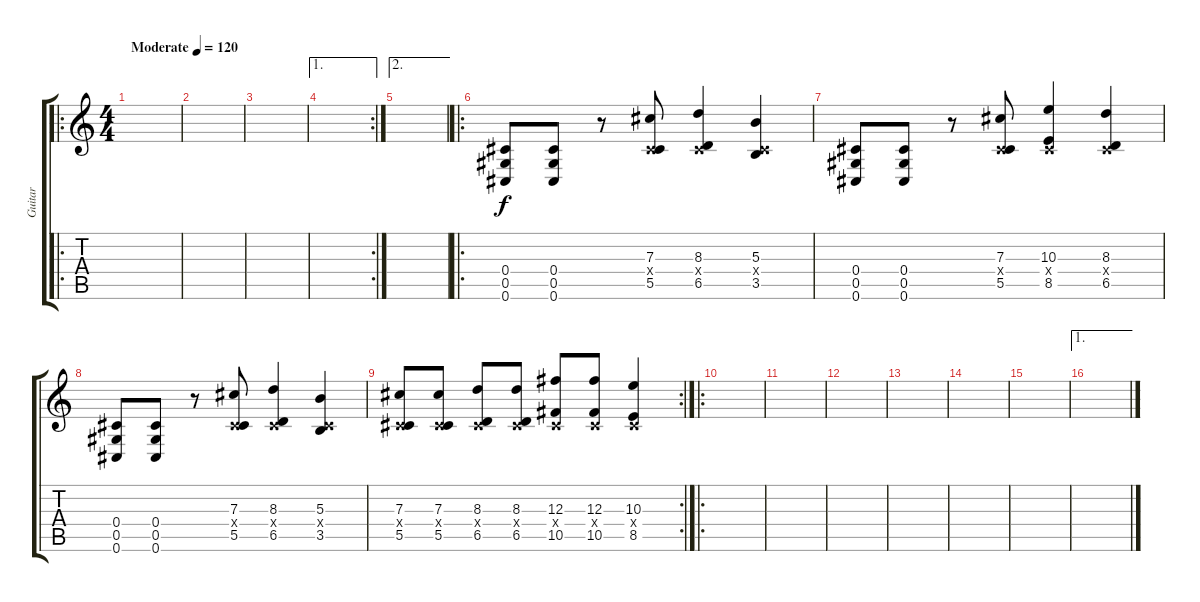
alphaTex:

\track ("Guitar" "Guitar") {instrument distortionguitar}
\staff {score tabs}
\tuning (Eb4 Bb3 Gb3 Db3 Ab2 Db2) {hide}
\ro
\ts (4 4)
\tempo (120 "Moderate")
\clef g2
\ks c
|
|
|
\ae 1
\rc 2
|
\ae 2
|
\ro
(0.4 0.5 0.6).8 (0.4 0.5 0.6).8 r.8 (7.3 0.4{x} 5.5).8 (8.3 0.4{x} 6.5).4 (5.3 0.4{x} 3.5).4 |
(0.4 0.5 0.6).8 (0.4 0.5 0.6).8 r.8 (7.3 0.4{x} 5.5).8 (10.3 0.4{x} 8.5).4 (8.3 0.4{x} 6.5).4 |
(0.4 0.5 0.6).8 (0.4 0.5 0.6).8 r.8 (7.3 0.4{x} 5.5).8 (8.3 0.4{x} 6.5).4 (5.3 0.4{x} 3.5).4 |
\rc 2
(7.3 0.4{x} 5.5).8 (7.3 0.4{x} 5.5).8 (8.3 0.4{x} 6.5).8 (8.3 0.4{x} 6.5).8 (12.3 0.4{x} 10.5).8 (12.3 0.4{x} 10.5).8 (10.3 0.4{x} 8.5).4 |
\ro
|
|
|
|
|
|
\ae 1
